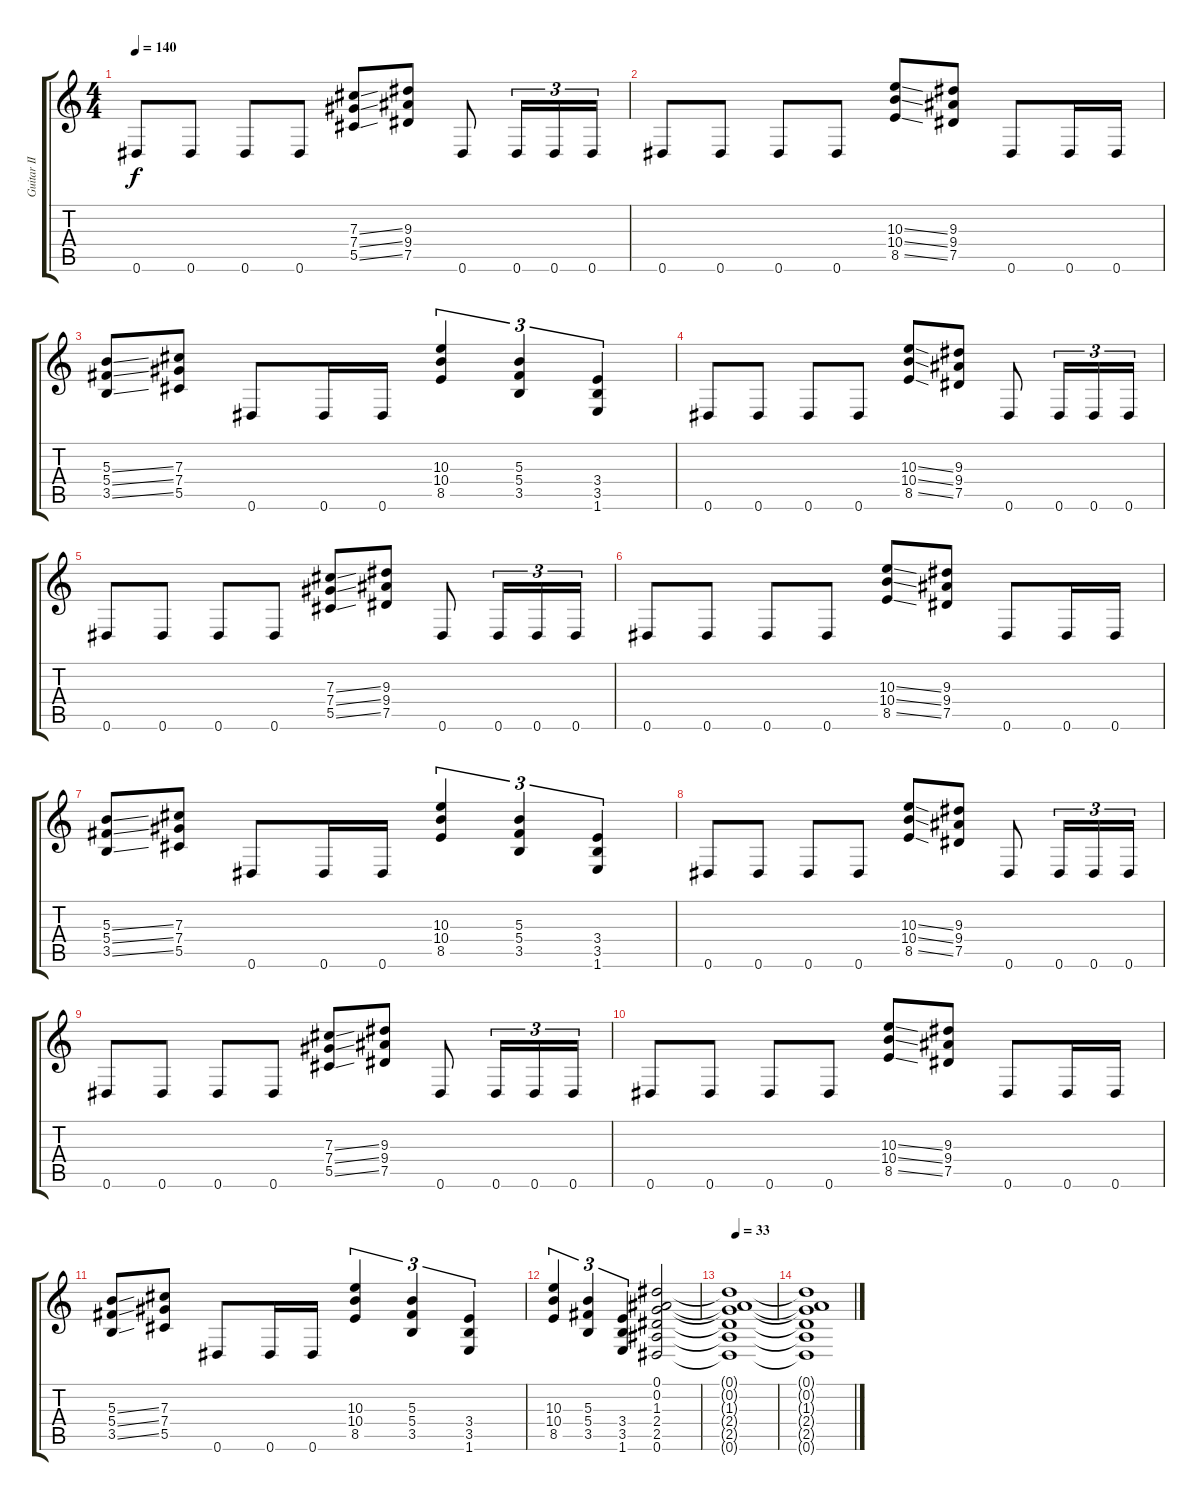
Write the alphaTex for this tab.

\track ("Guitar II" "Guitar II") {instrument overdrivenguitar}
\staff {score tabs}
\tuning (Eb4 Bb3 Gb3 Db3 Ab2 Eb2) {hide}
\ts (4 4)
\tempo 140
\clef g2
\ks c
0.6.8{dy f} 0.6.8 0.6.8 0.6.8 (7.3{ss} 7.4{ss} 5.5{ss}).8 (9.3 9.4 7.5).8 0.6.8 0.6.16{tu (3 2)} 0.6.16{tu (3 2)} 0.6.16{tu (3 2)} |
0.6.8 0.6.8 0.6.8 0.6.8 (10.3{ss} 10.4{ss} 8.5{ss}).8 (9.3 9.4 7.5).8 0.6.8 0.6.16 0.6.16 |
(5.3{ss} 5.4{ss} 3.5{ss}).8 (7.3 7.4 5.5).8 0.6.8 0.6.16 0.6.16 (10.3 10.4 8.5).4{tu (3 2)} (5.3 5.4 3.5).4{tu (3 2)} (3.4 3.5 1.6).4{tu (3 2)} |
0.6.8 0.6.8 0.6.8 0.6.8 (10.3{ss} 10.4{ss} 8.5{ss}).8 (9.3 9.4 7.5).8 0.6.8 0.6.16{tu (3 2)} 0.6.16{tu (3 2)} 0.6.16{tu (3 2)} |
0.6.8 0.6.8 0.6.8 0.6.8 (7.3{ss} 7.4{ss} 5.5{ss}).8 (9.3 9.4 7.5).8 0.6.8 0.6.16{tu (3 2)} 0.6.16{tu (3 2)} 0.6.16{tu (3 2)} |
0.6.8 0.6.8 0.6.8 0.6.8 (10.3{ss} 10.4{ss} 8.5{ss}).8 (9.3 9.4 7.5).8 0.6.8 0.6.16 0.6.16 |
(5.3{ss} 5.4{ss} 3.5{ss}).8 (7.3 7.4 5.5).8 0.6.8 0.6.16 0.6.16 (10.3 10.4 8.5).4{tu (3 2)} (5.3 5.4 3.5).4{tu (3 2)} (3.4 3.5 1.6).4{tu (3 2)} |
0.6.8 0.6.8 0.6.8 0.6.8 (10.3{ss} 10.4{ss} 8.5{ss}).8 (9.3 9.4 7.5).8 0.6.8 0.6.16{tu (3 2)} 0.6.16{tu (3 2)} 0.6.16{tu (3 2)} |
0.6.8 0.6.8 0.6.8 0.6.8 (7.3{ss} 7.4{ss} 5.5{ss}).8 (9.3 9.4 7.5).8 0.6.8 0.6.16{tu (3 2)} 0.6.16{tu (3 2)} 0.6.16{tu (3 2)} |
0.6.8 0.6.8 0.6.8 0.6.8 (10.3{ss} 10.4{ss} 8.5{ss}).8 (9.3 9.4 7.5).8 0.6.8 0.6.16 0.6.16 |
(5.3{ss} 5.4{ss} 3.5{ss}).8 (7.3 7.4 5.5).8 0.6.8 0.6.16 0.6.16 (10.3 10.4 8.5).4{tu (3 2)} (5.3 5.4 3.5).4{tu (3 2)} (3.4 3.5 1.6).4{tu (3 2)} |
(10.3 10.4 8.5).4{tu (3 2)} (5.3 5.4 3.5).4{tu (3 2)} (3.4 3.5 1.6).4{tu (3 2)} (0.1 0.2 1.3 2.4 2.5 0.6).2 |
\tempo 33
(0.1{t} 0.2{t} 1.3{t} 2.4{t} 2.5{t} 0.6{t}).1 |
(0.1{t} 0.2{t} 1.3{t} 2.4{t} 2.5{t} 0.6{t}).1
